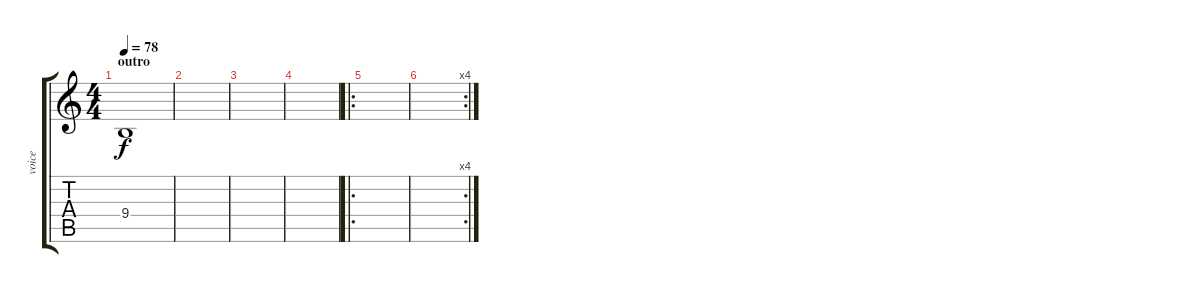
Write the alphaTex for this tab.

\track ("voice" "voice") {instrument electricgrandpiano}
\staff {score tabs}
\tuning (E4 B3 G3 D3 A2 E2) {hide}
\ts (4 4)
\section ("" "outro")
\tempo 78
\clef g2
\ks c
9.4{t}.1{dy f} |
|
|
|
\ro
|
\rc 4
